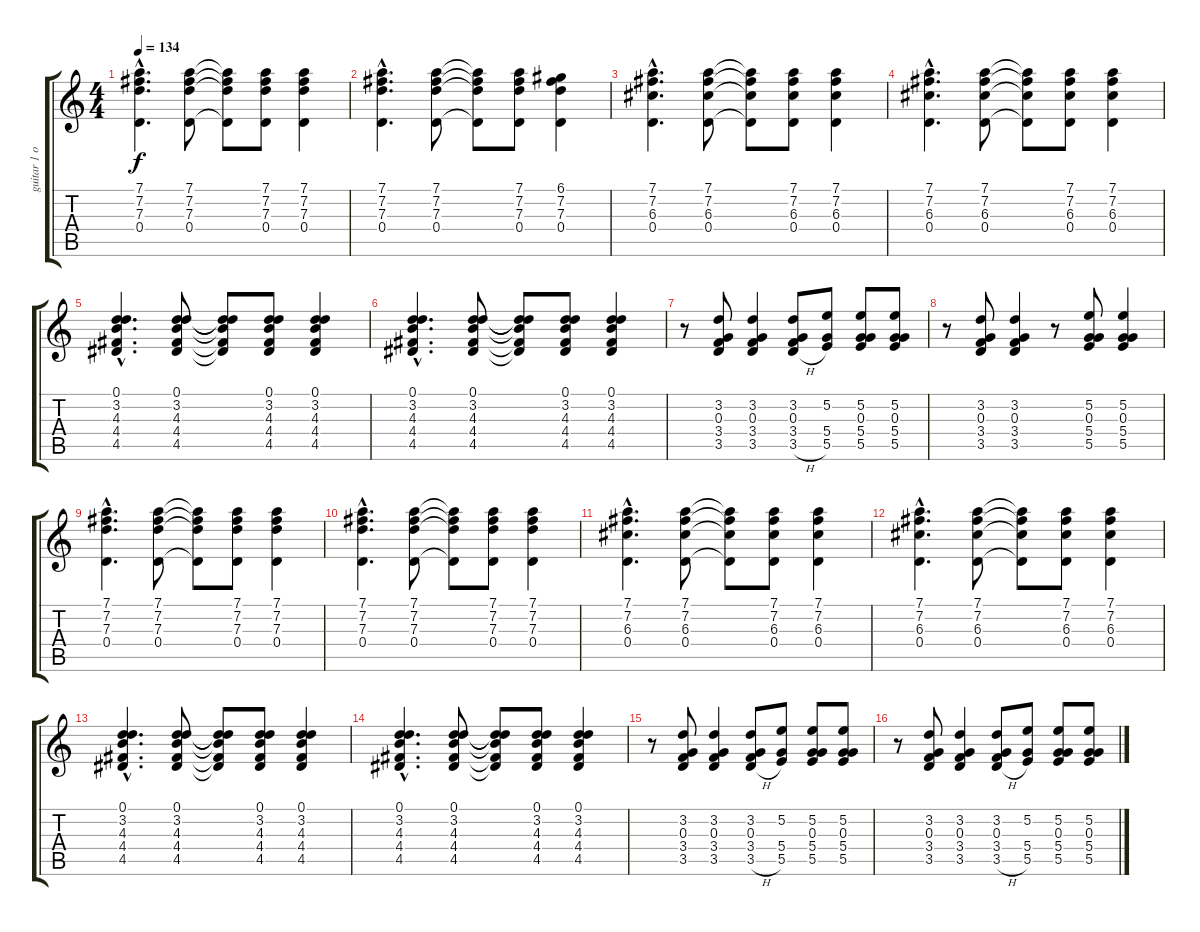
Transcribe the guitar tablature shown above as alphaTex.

\track ("guitar 1 open G" "guitar 1 o") {instrument electricguitarjazz}
\staff {score tabs}
\tuning (D4 B3 G3 D3 B2 G2) {hide}
\ts (4 4)
\tempo 134
\clef g2
\ks c
(7.1{hac} 7.2{hac} 7.3{hac} 0.4{hac}).4{d dy f} (7.1 7.2 7.3 0.4).8 (7.1{t} 7.2{t} 7.3{t} 0.4{t}).8 (7.1 7.2 7.3 0.4).8 (7.1 7.2 7.3 0.4).4 |
(7.1{hac} 7.2{hac} 7.3{hac} 0.4{hac}).4{d} (7.1 7.2 7.3 0.4).8 (7.1{t} 7.2{t} 7.3{t} 0.4{t}).8 (7.1 7.2 7.3 0.4).8 (6.1 7.2 7.3 0.4).4 |
(7.1{hac} 7.2{hac} 6.3{hac} 0.4{hac}).4{d} (7.1 7.2 6.3 0.4).8 (7.1{t} 7.2{t} 6.3{t} 0.4{t}).8 (7.1 7.2 6.3 0.4).8 (7.1 7.2 6.3 0.4).4 |
(7.1{hac} 7.2{hac} 6.3{hac} 0.4{hac}).4{d} (7.1 7.2 6.3 0.4).8 (7.1{t} 7.2{t} 6.3{t} 0.4{t}).8 (7.1 7.2 6.3 0.4).8 (7.1 7.2 6.3 0.4).4 |
(0.1{hac} 3.2{hac} 4.3{hac} 4.4{hac} 4.5{hac}).4{d} (0.1 3.2 4.3 4.4 4.5).8 (0.1{t} 3.2{t} 4.3{t} 4.4{t} 4.5{t}).8 (0.1 3.2 4.3 4.4 4.5).8 (0.1 3.2 4.3 4.4 4.5).4 |
(0.1{hac} 3.2{hac} 4.3{hac} 4.4{hac} 4.5{hac}).4{d} (0.1 3.2 4.3 4.4 4.5).8 (0.1{t} 3.2{t} 4.3{t} 4.4{t} 4.5{t}).8 (0.1 3.2 4.3 4.4 4.5).8 (0.1 3.2 4.3 4.4 4.5).4 |
r.8 (3.2 0.3 3.4 3.5).8 (3.2 0.3 3.4 3.5).4 (3.2 0.3 3.4 3.5{h}).8 (5.2 5.4 5.5).8 (5.2 0.3 5.4 5.5).8 (5.2 0.3 5.4 5.5).8 |
r.8 (3.2 0.3 3.4 3.5).8 (3.2 0.3 3.4 3.5).4 r.8 (5.2 0.3 5.4 5.5).8 (5.2 0.3 5.4 5.5).4 |
(7.1{hac} 7.2{hac} 7.3{hac} 0.4{hac}).4{d} (7.1 7.2 7.3 0.4).8 (7.1{t} 7.2{t} 7.3{t} 0.4{t}).8 (7.1 7.2 7.3 0.4).8 (7.1 7.2 7.3 0.4).4 |
(7.1{hac} 7.2{hac} 7.3{hac} 0.4{hac}).4{d} (7.1 7.2 7.3 0.4).8 (7.1{t} 7.2{t} 7.3{t} 0.4{t}).8 (7.1 7.2 7.3 0.4).8 (7.1 7.2 7.3 0.4).4 |
(7.1{hac} 7.2{hac} 6.3{hac} 0.4{hac}).4{d} (7.1 7.2 6.3 0.4).8 (7.1{t} 7.2{t} 6.3{t} 0.4{t}).8 (7.1 7.2 6.3 0.4).8 (7.1 7.2 6.3 0.4).4 |
(7.1{hac} 7.2{hac} 6.3{hac} 0.4{hac}).4{d} (7.1 7.2 6.3 0.4).8 (7.1{t} 7.2{t} 6.3{t} 0.4{t}).8 (7.1 7.2 6.3 0.4).8 (7.1 7.2 6.3 0.4).4 |
(0.1{hac} 3.2{hac} 4.3{hac} 4.4{hac} 4.5{hac}).4{d} (0.1 3.2 4.3 4.4 4.5).8 (0.1{t} 3.2{t} 4.3{t} 4.4{t} 4.5{t}).8 (0.1 3.2 4.3 4.4 4.5).8 (0.1 3.2 4.3 4.4 4.5).4 |
(0.1{hac} 3.2{hac} 4.3{hac} 4.4{hac} 4.5{hac}).4{d} (0.1 3.2 4.3 4.4 4.5).8 (0.1{t} 3.2{t} 4.3{t} 4.4{t} 4.5{t}).8 (0.1 3.2 4.3 4.4 4.5).8 (0.1 3.2 4.3 4.4 4.5).4 |
r.8 (3.2 0.3 3.4 3.5).8 (3.2 0.3 3.4 3.5).4 (3.2 0.3 3.4 3.5{h}).8 (5.2 5.4 5.5).8 (5.2 0.3 5.4 5.5).8 (5.2 0.3 5.4 5.5).8 |
r.8 (3.2 0.3 3.4 3.5).8 (3.2 0.3 3.4 3.5).4 (3.2 0.3 3.4 3.5{h}).8 (5.2 5.4 5.5).8 (5.2 0.3 5.4 5.5).8 (5.2 0.3 5.4 5.5).8
